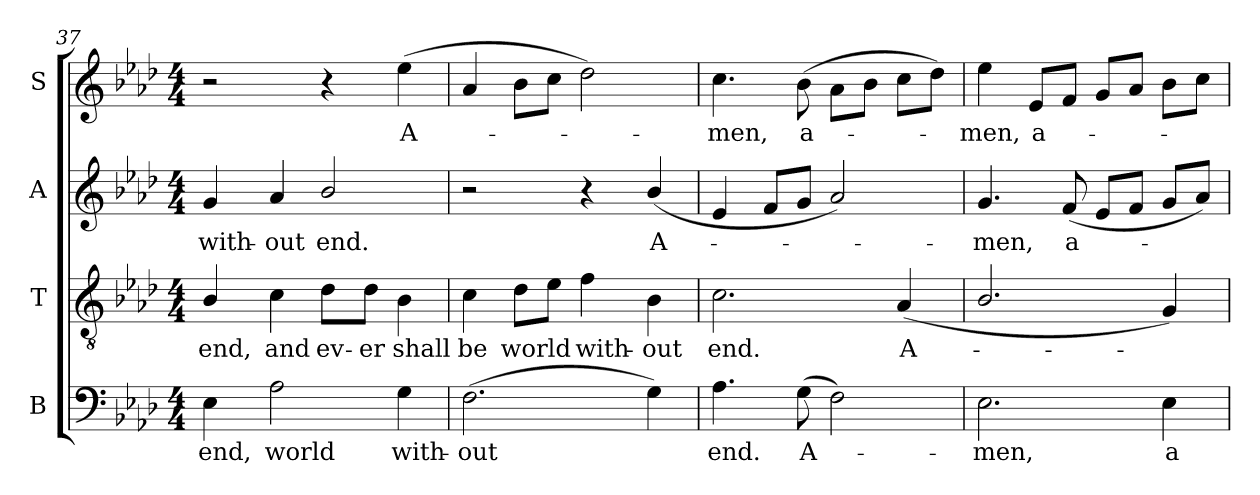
**kern	**text	**kern	**text	**kern	**text	**kern	**text
*part4	*part4	*part3	*part3	*part2	*part2	*part1	*part1
*staff4	*staff4	*staff3	*staff3	*staff2	*staff2	*staff1	*staff1
*I"B	*	*I"T	*	*I"A	*	*I"S	*
*I'B.	*	*I'T.	*	*I'A.	*	*I'S.	*
!!LO:LB:g=z
*clefF4	*	*clefGv2	*	*clefG2	*	*clefG2	*
*	*	*ITrd7c12	*	*	*	*	*
*k[b-e-a-d-]	*	*k[b-e-a-d-]	*	*k[b-e-a-d-]	*	*k[b-e-a-d-]	*
*A-:	*	*A-:	*	*A-:	*	*A-:	*
*M4/4	*	*M4/4	*	*M4/4	*	*M4/4	*
=37	=37	=37	=37	=37	=37	=37	=37
!	!LO:LY:b:color=#000000	!	!	!	!	!	!
!	!	!	!LO:LY:b:color=#000000	!	!	!	!
!	!	!	!	!	!LO:LY:b:color=#000000	!	!
4E-i\	end,	4BB-i/	end,	4gi/	with-	2r	.
!	!LO:LY:b:color=#000000	!	!	!	!	!	!
!	!	!	!LO:LY:b:color=#000000	!	!	!	!
!	!	!	!	!	!LO:LY:b:color=#000000	!	!
2A-i\	world	4Ci\	and	4a-i/	-out	.	.
!	!	!	!LO:LY:b:color=#000000	!	!	!	!
!	!	!	!	!	!LO:LY:b:color=#000000	!	!
.	.	8D-i\L	ev-	2b-i/	end.	4r	.
!	!	!	!LO:LY:b:color=#000000	!	!	!	!
.	.	8D-i\J	-er	.	.	.	.
!	!LO:LY:b:color=#000000	!	!	!	!	!	!
!	!	!	!LO:LY:b:color=#000000	!	!	!	!
!	!	!	!	!	!	!	!LO:LY:b:color=#000000
4Gi\	with-	4BB-i\	shall	.	.	(4ee-i\	A-
=38	=38	=38	=38	=38	=38	=38	=38
!	!LO:LY:b:color=#000000	!	!	!	!	!	!
!	!	!	!LO:LY:b:color=#000000	!	!	!	!
(2.Fi\	-out	4Ci\	be	2r	.	4a-i/	.
!	!	!	!LO:LY:b:color=#000000	!	!	!	!
.	.	8D-i\L	world	.	.	8b-i\L	.
.	.	8E-i\J	.	.	.	8cci\J	.
!	!	!	!LO:LY:b:color=#000000	!	!	!	!
.	.	4Fi\	with-	4r	.	2dd-i\)	.
!	!	!	!LO:LY:b:color=#000000	!	!	!	!
!	!	!	!	!	!LO:LY:b:color=#000000	!	!
4Gi\)	.	4BB-i\	-out	(4b-i/	A-	.	.
=39	=39	=39	=39	=39	=39	=39	=39
!	!LO:LY:b:color=#000000	!	!	!	!	!	!
!	!	!	!LO:LY:b:color=#000000	!	!	!	!
!	!	!	!	!	!	!	!LO:LY:b:color=#000000
4.A-i\	end.	2.Ci\	end.	4e-i/	.	4.cci\	-men,
.	.	.	.	8fi/L	.	.	.
!	!LO:LY:b:color=#000000	!	!	!	!	!	!
!	!	!	!	!	!	!	!LO:LY:b:color=#000000
(8Gi\	A-	.	.	8gi/J	.	(8b-i\	a-
2Fi\)	.	.	.	2a-i/)	.	8a-i\L	.
.	.	.	.	.	.	8b-i\J	.
!	!	!	!LO:LY:b:color=#000000	!	!	!	!
.	.	(4AA-i/	A-	.	.	8cci\L	.
.	.	.	.	.	.	8dd-i\J)	.
=40	=40	=40	=40	=40	=40	=40	=40
!	!LO:LY:b:color=#000000	!	!	!	!	!	!
!	!	!	!	!	!LO:LY:b:color=#000000	!	!
!	!	!	!	!	!	!	!LO:LY:b:color=#000000
2.E-i\	-men,	2.BB-i/	.	4.gi/	-men,	4ee-i\	-men,
!	!	!	!	!	!	!	!LO:LY:b:color=#000000
.	.	.	.	.	.	8e-i/L	a-
!	!	!	!	!	!LO:LY:b:color=#000000	!	!
.	.	.	.	(8fi/	a-	8fi/J	.
.	.	.	.	8e-i/L	.	8gi/L	.
.	.	.	.	8fi/J	.	8a-i/J	.
!	!LO:LY:b:color=#000000	!	!	!	!	!	!
4E-i\	a-	4GGi/)	.	8gi/L	.	8b-i\L	.
.	.	.	.	8a-i/J)	.	8cci\J	.
=	=	=	=	=	=	=	=
*-	*-	*-	*-	*-	*-	*-	*-
